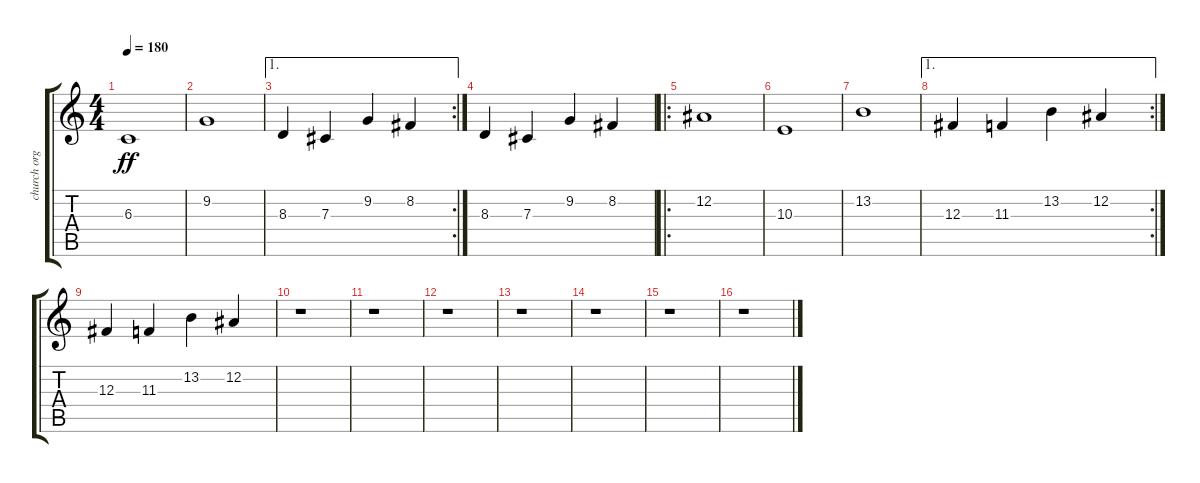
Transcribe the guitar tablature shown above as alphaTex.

\track ("church organ" "church org") {instrument churchorgan}
\staff {score tabs}
\tuning (Eb4 Bb3 Gb3 Db3 Ab2 Eb2) {hide}
\ts (4 4)
\tempo 180
\clef g2
\ks c
6.3.1{dy ff} |
9.2.1 |
\ae 1
\rc 2
8.3.4 7.3.4 9.2.4 8.2.4 |
8.3.4 7.3.4 9.2.4 8.2.4 |
\ro
12.2.1 |
10.3.1 |
13.2.1 |
\ae 1
\rc 2
12.3.4 11.3.4 13.2.4 12.2.4 |
12.3.4 11.3.4 13.2.4 12.2.4 |
r.1 |
r.1 |
r.1 |
r.1 |
r.1 |
r.1 |
r.1
